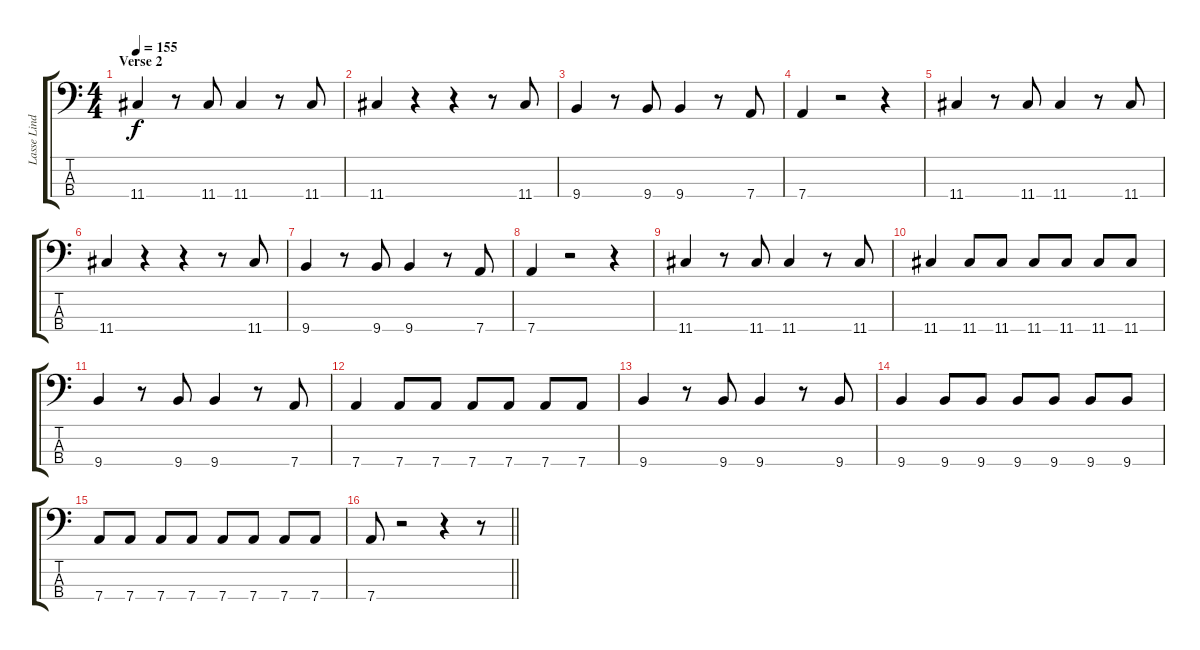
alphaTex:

\track ("Lasse Lindfors - Bass" "Lasse Lind") {instrument electricbassfinger}
\staff {score tabs}
\tuning (G2 D2 A1 D1) {hide}
\ts (4 4)
\section ("" "Verse 2")
\tempo 155
\clef f4
\ks c
11.4.4{dy f} r.8 11.4.8 11.4.4 r.8 11.4.8 |
11.4.4 r.4 r.4 r.8 11.4.8 |
9.4.4 r.8 9.4.8 9.4.4 r.8 7.4.8 |
7.4.4 r.2 r.4 |
11.4.4 r.8 11.4.8 11.4.4 r.8 11.4.8 |
11.4.4 r.4 r.4 r.8 11.4.8 |
9.4.4 r.8 9.4.8 9.4.4 r.8 7.4.8 |
7.4.4 r.2 r.4 |
11.4.4 r.8 11.4.8 11.4.4 r.8 11.4.8 |
11.4.4 11.4.8 11.4.8 11.4.8 11.4.8 11.4.8 11.4.8 |
9.4.4 r.8 9.4.8 9.4.4 r.8 7.4.8 |
7.4.4 7.4.8 7.4.8 7.4.8 7.4.8 7.4.8 7.4.8 |
9.4.4 r.8 9.4.8 9.4.4 r.8 9.4.8 |
9.4.4 9.4.8 9.4.8 9.4.8 9.4.8 9.4.8 9.4.8 |
7.4.8 7.4.8 7.4.8 7.4.8 7.4.8 7.4.8 7.4.8 7.4.8 |
\barLineRight lightlight
7.4.8 r.2 r.4 r.8
